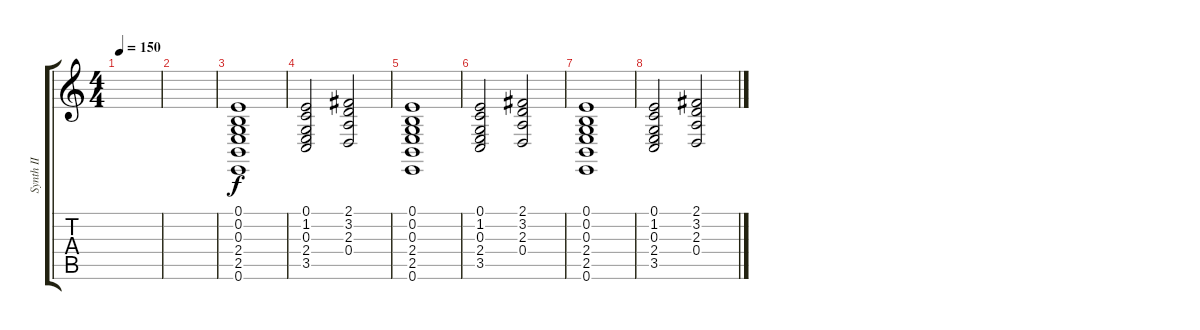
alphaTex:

\track ("Synth II" "Synth II") {instrument lead2sawtooth}
\staff {score tabs}
\tuning (E4 B3 G3 D3 A2 E2) {hide}
\ts (4 4)
\tempo 150
\clef g2
\ks c
|
|
(0.1 0.2 0.3 2.4 2.5 0.6).1 |
(0.1 1.2 0.3 2.4 3.5).2 (2.1 3.2 2.3 0.4).2 |
(0.1 0.2 0.3 2.4 2.5 0.6).1 |
(0.1 1.2 0.3 2.4 3.5).2 (2.1 3.2 2.3 0.4).2 |
(0.1 0.2 0.3 2.4 2.5 0.6).1 |
(0.1 1.2 0.3 2.4 3.5).2 (2.1 3.2 2.3 0.4).2
